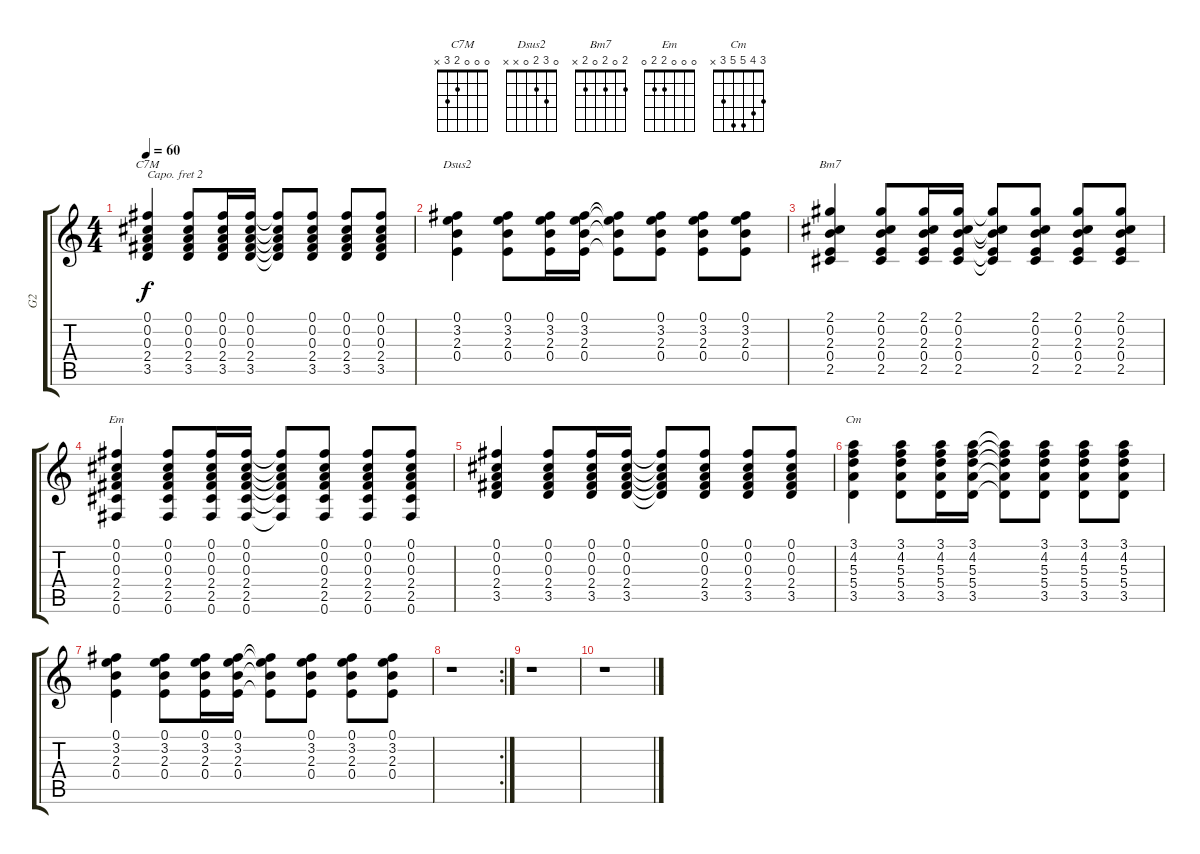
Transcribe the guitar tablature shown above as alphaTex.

\track ("G2" "G2") {instrument acousticguitarsteel}
\staff {score tabs}
\capo 2
\tuning (E4 B3 G3 D3 A2 E2) {hide}
\chord ("C7M" 0 0 0 2 3 x)
\chord ("Dsus2" 0 3 2 0 x x)
\chord ("Bm7" 2 0 2 0 2 x)
\chord ("Em" 0 0 0 2 2 0)
\chord ("Cm" 3 4 5 5 3 x)
\ts (4 4)
\tempo 60
\clef g2
\ks c
(0.1 0.2 0.3 2.4 3.5).4{ch "C7M" dy f} (0.1 0.2 0.3 2.4 3.5).8 (0.1 0.2 0.3 2.4 3.5).16 (0.1 0.2 0.3 2.4 3.5).16 (0.1{t} 0.2{t} 0.3{t} 2.4{t} 3.5{t}).8 (0.1 0.2 0.3 2.4 3.5).8 (0.1 0.2 0.3 2.4 3.5).8 (0.1 0.2 0.3 2.4 3.5).8 |
(0.1 3.2 2.3 0.4).4{ch "Dsus2"} (0.1 3.2 2.3 0.4).8 (0.1 3.2 2.3 0.4).16 (0.1 3.2 2.3 0.4).16 (0.1{t} 3.2{t} 2.3{t} 0.4{t}).8 (0.1 3.2 2.3 0.4).8 (0.1 3.2 2.3 0.4).8 (0.1 3.2 2.3 0.4).8 |
(2.1 0.2 2.3 0.4 2.5).4{ch "Bm7"} (2.1 0.2 2.3 0.4 2.5).8 (2.1 0.2 2.3 0.4 2.5).16 (2.1 0.2 2.3 0.4 2.5).16 (2.1{t} 0.2{t} 2.3{t} 0.4{t} 2.5{t}).8 (2.1 0.2 2.3 0.4 2.5).8 (2.1 0.2 2.3 0.4 2.5).8 (2.1 0.2 2.3 0.4 2.5).8 |
(0.1 0.2 0.3 2.4 2.5 0.6).4{ch "Em"} (0.1 0.2 0.3 2.4 2.5 0.6).8 (0.1 0.2 0.3 2.4 2.5 0.6).16 (0.1 0.2 0.3 2.4 2.5 0.6).16 (0.1{t} 0.2{t} 0.3{t} 2.4{t} 2.5{t} 0.6{t}).8 (0.1 0.2 0.3 2.4 2.5 0.6).8 (0.1 0.2 0.3 2.4 2.5 0.6).8 (0.1 0.2 0.3 2.4 2.5 0.6).8 |
(0.1 0.2 0.3 2.4 3.5).4 (0.1 0.2 0.3 2.4 3.5).8 (0.1 0.2 0.3 2.4 3.5).16 (0.1 0.2 0.3 2.4 3.5).16 (0.1{t} 0.2{t} 0.3{t} 2.4{t} 3.5{t}).8 (0.1 0.2 0.3 2.4 3.5).8 (0.1 0.2 0.3 2.4 3.5).8 (0.1 0.2 0.3 2.4 3.5).8 |
(3.1 4.2 5.3 5.4 3.5).4{ch "Cm"} (3.1 4.2 5.3 5.4 3.5).8 (3.1 4.2 5.3 5.4 3.5).16 (3.1 4.2 5.3 5.4 3.5).16 (3.1{t} 4.2{t} 5.3{t} 5.4{t} 3.5{t}).8 (3.1 4.2 5.3 5.4 3.5).8 (3.1 4.2 5.3 5.4 3.5).8 (3.1 4.2 5.3 5.4 3.5).8 |
(0.1 3.2 2.3 0.4).4 (0.1 3.2 2.3 0.4).8 (0.1 3.2 2.3 0.4).16 (0.1 3.2 2.3 0.4).16 (0.1{t} 3.2{t} 2.3{t} 0.4{t}).8 (0.1 3.2 2.3 0.4).8 (0.1 3.2 2.3 0.4).8 (0.1 3.2 2.3 0.4).8 |
\rc 2
r.1 |
r.1 |
r.1
